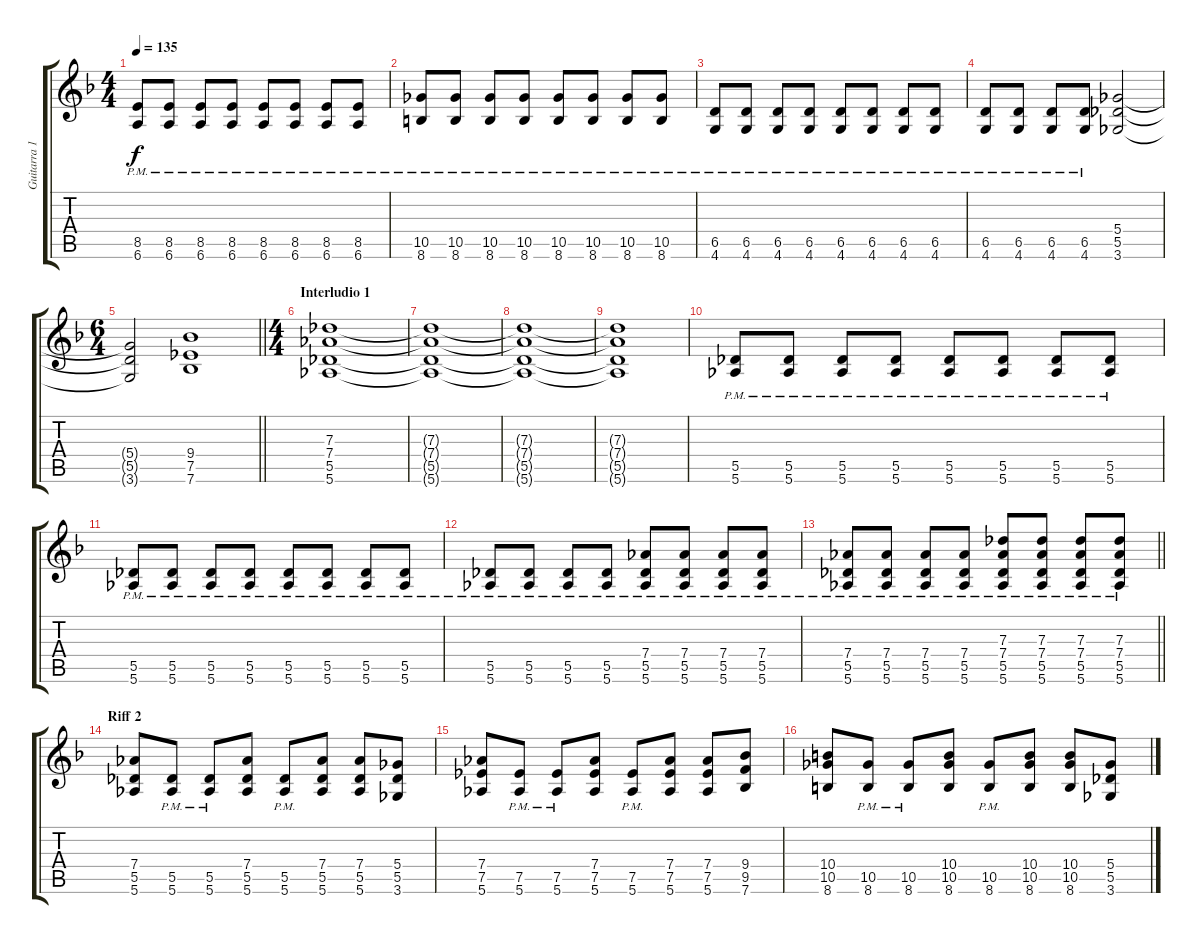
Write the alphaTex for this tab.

\track ("Guitarra 1" "Guitarra 1") {instrument electricguitarjazz}
\staff {score tabs}
\tuning (Eb4 Bb3 Gb3 Db3 Ab2 Eb2) {hide}
\ts (4 4)
\tempo 135
\clef g2
\ks dminor
(8.5{pm} 6.6{pm}).8{dy f} (8.5{pm} 6.6{pm}).8 (8.5{pm} 6.6{pm}).8 (8.5{pm} 6.6{pm}).8 (8.5{pm} 6.6{pm}).8 (8.5{pm} 6.6{pm}).8 (8.5{pm} 6.6{pm}).8 (8.5{pm} 6.6{pm}).8 |
(10.5{pm} 8.6{pm}).8 (10.5{pm} 8.6{pm}).8 (10.5{pm} 8.6{pm}).8 (10.5{pm} 8.6{pm}).8 (10.5{pm} 8.6{pm}).8 (10.5{pm} 8.6{pm}).8 (10.5{pm} 8.6{pm}).8 (10.5{pm} 8.6{pm}).8 |
(6.5{pm} 4.6{pm}).8 (6.5{pm} 4.6{pm}).8 (6.5{pm} 4.6{pm}).8 (6.5{pm} 4.6{pm}).8 (6.5{pm} 4.6{pm}).8 (6.5{pm} 4.6{pm}).8 (6.5{pm} 4.6{pm}).8 (6.5{pm} 4.6{pm}).8 |
(6.5{pm} 4.6{pm}).8 (6.5{pm} 4.6{pm}).8 (6.5{pm} 4.6{pm}).8 (6.5{pm} 4.6{pm}).8 (5.4 5.5 3.6).2 |
\ts (6 4)
\barLineRight lightlight
(5.4{t} 5.5{t} 3.6{t}).2 (9.4 7.5 7.6).1 |
\ts (4 4)
\section ("" "Interludio 1")
(7.3 7.4 5.5 5.6).1 |
(7.3{t} 7.4{t} 5.5{t} 5.6{t}).1 |
(7.3{t} 7.4{t} 5.5{t} 5.6{t}).1 |
(7.3{t} 7.4{t} 5.5{t} 5.6{t}).1 |
(5.5{pm} 5.6{pm}).8 (5.5{pm} 5.6{pm}).8 (5.5{pm} 5.6{pm}).8 (5.5{pm} 5.6{pm}).8 (5.5{pm} 5.6{pm}).8 (5.5{pm} 5.6{pm}).8 (5.5{pm} 5.6{pm}).8 (5.5{pm} 5.6{pm}).8 |
(5.5{pm} 5.6{pm}).8 (5.5{pm} 5.6{pm}).8 (5.5{pm} 5.6{pm}).8 (5.5{pm} 5.6{pm}).8 (5.5{pm} 5.6{pm}).8 (5.5{pm} 5.6{pm}).8 (5.5{pm} 5.6{pm}).8 (5.5{pm} 5.6{pm}).8 |
(5.5{pm} 5.6{pm}).8 (5.5{pm} 5.6{pm}).8 (5.5{pm} 5.6{pm}).8 (5.5{pm} 5.6{pm}).8 (7.4{pm} 5.5{pm} 5.6{pm}).8 (7.4{pm} 5.5{pm} 5.6{pm}).8 (7.4{pm} 5.5{pm} 5.6{pm}).8 (7.4{pm} 5.5{pm} 5.6{pm}).8 |
\barLineRight lightlight
(7.4{pm} 5.5{pm} 5.6{pm}).8 (7.4{pm} 5.5{pm} 5.6{pm}).8 (7.4{pm} 5.5{pm} 5.6{pm}).8 (7.4{pm} 5.5{pm} 5.6{pm}).8 (7.3{pm} 7.4{pm} 5.5{pm} 5.6{pm}).8 (7.3{pm} 7.4{pm} 5.5{pm} 5.6{pm}).8 (7.3{pm} 7.4{pm} 5.5{pm} 5.6{pm}).8 (7.3{pm} 7.4{pm} 5.5{pm} 5.6{pm}).8 |
\section ("" "Riff 2")
(7.4 5.5 5.6).8 (5.5{pm} 5.6{pm}).8 (5.5{pm} 5.6{pm}).8 (7.4 5.5 5.6).8 (5.5{pm} 5.6{pm}).8 (7.4 5.5 5.6).8 (7.4 5.5 5.6).8 (5.4 5.5 3.6).8 |
(7.4 7.5 5.6).8 (7.5{pm} 5.6{pm}).8 (7.5{pm} 5.6{pm}).8 (7.4 7.5 5.6).8 (7.5{pm} 5.6{pm}).8 (7.4 7.5 5.6).8 (7.4 7.5 5.6).8 (9.4 9.5 7.6).8 |
(10.4 10.5 8.6).8 (10.5{pm} 8.6{pm}).8 (10.5{pm} 8.6{pm}).8 (10.4 10.5 8.6).8 (10.5{pm} 8.6{pm}).8 (10.4 10.5 8.6).8 (10.4 10.5 8.6).8 (5.4 5.5 3.6).8
